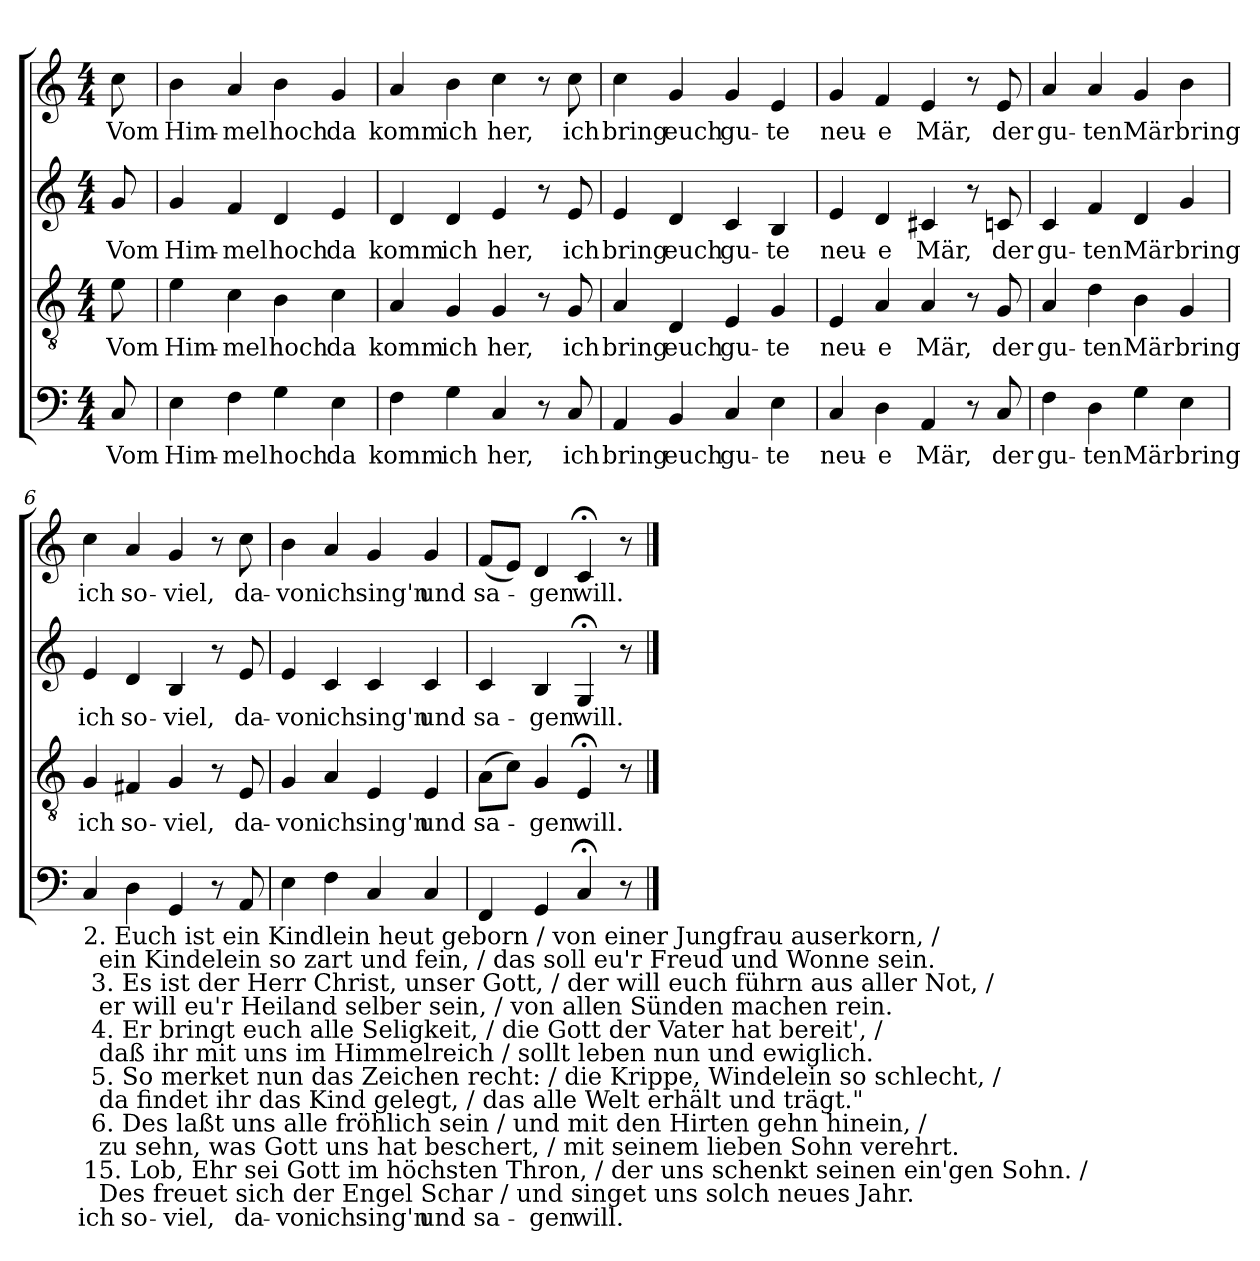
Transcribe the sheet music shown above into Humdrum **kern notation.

**kern	**text	**kern	**text	**kern	**text	**kern	**text
*part4	*part4	*part3	*part3	*part2	*part2	*part1	*part1
*staff4	*staff4	*staff3	*staff3	*staff2	*staff2	*staff1	*staff1
*clefF4	*	*clefGv2	*	*clefG2	*	*clefG2	*
*k[]	*	*k[]	*	*k[]	*	*k[]	*
*C:	*	*C:	*	*C:	*	*C:	*
*M4/4	*	*M4/4	*	*M4/4	*	*M4/4	*
=	=	=	=	=	=	=	=
!	!LO:LY:b	!	!LO:LY:b	!	!LO:LY:b	!	!LO:LY:b
8C/	Vom	8e\	Vom	8g/	Vom	8cc\	Vom
=1	=1	=1	=1	=1	=1	=1	=1
!	!LO:LY:b	!	!LO:LY:b	!	!LO:LY:b	!	!LO:LY:b
4E\	Him-	4e\	Him-	4g/	Him-	4b\	Him-
!	!LO:LY:b	!	!LO:LY:b	!	!LO:LY:b	!	!LO:LY:b
4F\	-mel	4c\	-mel	4f/	-mel	4a/	-mel
!	!LO:LY:b	!	!LO:LY:b	!	!LO:LY:b	!	!LO:LY:b
4G\	hoch	4B\	hoch	4d/	hoch	4b\	hoch
!	!LO:LY:b	!	!LO:LY:b	!	!LO:LY:b	!	!LO:LY:b
4E\	da	4c\	da	4e/	da	4g/	da
=2	=2	=2	=2	=2	=2	=2	=2
!	!LO:LY:b	!	!LO:LY:b	!	!LO:LY:b	!	!LO:LY:b
4F\	komm	4A/	komm	4d/	komm	4a/	komm
!	!LO:LY:b	!	!LO:LY:b	!	!LO:LY:b	!	!LO:LY:b
4G\	ich	4G/	ich	4d/	ich	4b\	ich
!	!LO:LY:b	!	!LO:LY:b	!	!LO:LY:b	!	!LO:LY:b
4C/	her,	4G/	her,	4e/	her,	4cc\	her,
8r	.	8r	.	8r	.	8r	.
!	!LO:LY:b	!	!LO:LY:b	!	!LO:LY:b	!	!LO:LY:b
8C/	ich	8G/	ich	8e/	ich	8cc\	ich
=3	=3	=3	=3	=3	=3	=3	=3
!	!LO:LY:b	!	!LO:LY:b	!	!LO:LY:b	!	!LO:LY:b
4AA/	bring	4A/	bring	4e/	bring	4cc\	bring
!	!LO:LY:b	!	!LO:LY:b	!	!LO:LY:b	!	!LO:LY:b
4BB/	euch	4D/	euch	4d/	euch	4g/	euch
!	!LO:LY:b	!	!LO:LY:b	!	!LO:LY:b	!	!LO:LY:b
4C/	gu-	4E/	gu-	4c/	gu-	4g/	gu-
!	!LO:LY:b	!	!LO:LY:b	!	!LO:LY:b	!	!LO:LY:b
4E\	-te	4G/	-te	4B/	-te	4e/	-te
=4	=4	=4	=4	=4	=4	=4	=4
!	!LO:LY:b	!	!LO:LY:b	!	!LO:LY:b	!	!LO:LY:b
4C/	neu-	4E/	neu-	4e/	neu-	4g/	neu-
!	!LO:LY:b	!	!LO:LY:b	!	!LO:LY:b	!	!LO:LY:b
4D\	-e	4A/	-e	4d/	-e	4f/	-e
!	!LO:LY:b	!	!LO:LY:b	!	!LO:LY:b	!	!LO:LY:b
4AA/	Mär,	4A/	Mär,	4c#X/	Mär,	4e/	Mär,
8r	.	8r	.	8r	.	8r	.
!	!LO:LY:b	!	!LO:LY:b	!	!LO:LY:b	!	!LO:LY:b
8C/	der	8G/	der	8cn/	der	8e/	der
!!LO:LB:g=z
=5	=5	=5	=5	=5	=5	=5	=5
!	!LO:LY:b	!	!LO:LY:b	!	!LO:LY:b	!	!LO:LY:b
4F\	gu-	4A/	gu-	4c/	gu-	4a/	gu-
!	!LO:LY:b	!	!LO:LY:b	!	!LO:LY:b	!	!LO:LY:b
4D\	-ten	4d\	-ten	4f/	-ten	4a/	-ten
!	!LO:LY:b	!	!LO:LY:b	!	!LO:LY:b	!	!LO:LY:b
4G\	Mär	4B\	Mär	4d/	Mär	4g/	Mär
!	!LO:LY:b	!	!LO:LY:b	!	!LO:LY:b	!	!LO:LY:b
4E\	bring	4G/	bring	4g/	bring	4b\	bring
=6	=6	=6	=6	=6	=6	=6	=6
!LO:TX:b:t=2. Euch ist ein Kindlein heut geborn / von einer Jungfrau auserkorn, /\n     ein Kindelein so zart und fein, / das soll eu'r Freud und Wonne sein.\n 3. Es ist der Herr Christ, unser Gott, / der will euch führn aus aller Not, /\n     er will eu'r Heiland selber sein, / von allen Sünden machen rein.\n 4. Er bringt euch alle Seligkeit, / die Gott der Vater hat bereit', /\n     daß ihr mit uns im Himmelreich / sollt leben nun und ewiglich.\n 5. So merket nun das Zeichen recht&colon; / die Krippe, Windelein so schlecht, /\n     da findet ihr das Kind gelegt, / das alle Welt erhält und trägt."\n 6. Des laßt uns alle fröhlich sein / und mit den Hirten gehn hinein, /\n     zu sehn, was Gott uns hat beschert, / mit seinem lieben Sohn verehrt.\n15. Lob, Ehr sei Gott im höchsten Thron, / der uns schenkt seinen ein'gen Sohn. /\n     Des freuet sich der Engel Schar / und singet uns solch neues Jahr.	!	!	!	!	!	!	!
!	!LO:LY:b	!	!LO:LY:b	!	!LO:LY:b	!	!LO:LY:b
4C/	ich	4G/	ich	4e/	ich	4cc\	ich
!	!LO:LY:b	!	!LO:LY:b	!	!LO:LY:b	!	!LO:LY:b
4D\	so-	4F#X/	so-	4d/	so-	4a/	so-
!	!LO:LY:b	!	!LO:LY:b	!	!LO:LY:b	!	!LO:LY:b
4GG/	-viel,	4G/	-viel,	4B/	-viel,	4g/	-viel,
8r	.	8r	.	8r	.	8r	.
!	!LO:LY:b	!	!LO:LY:b	!	!LO:LY:b	!	!LO:LY:b
8AA/	da-	8E/	da-	8e/	da-	8cc\	da-
=7	=7	=7	=7	=7	=7	=7	=7
!	!LO:LY:b	!	!LO:LY:b	!	!LO:LY:b	!	!LO:LY:b
4E\	-von	4G/	-von	4e/	-von	4b\	-von
!	!LO:LY:b	!	!LO:LY:b	!	!LO:LY:b	!	!LO:LY:b
4F\	ich	4A/	ich	4c/	ich	4a/	ich
!	!LO:LY:b	!	!LO:LY:b	!	!LO:LY:b	!	!LO:LY:b
4C/	sing'n	4E/	sing'n	4c/	sing'n	4g/	sing'n
!	!LO:LY:b	!	!LO:LY:b	!	!LO:LY:b	!	!LO:LY:b
4C/	und	4E/	und	4c/	und	4g/	und
=8	=8	=8	=8	=8	=8	=8	=8
!	!LO:LY:b	!	!LO:LY:b	!	!LO:LY:b	!	!LO:LY:b
4FF/	sa-	(>8A\L	sa-	4c/	sa-	(<8f/L	sa-
.	.	8c\J)	.	.	.	8e/J)	.
!	!LO:LY:b	!	!LO:LY:b	!	!LO:LY:b	!	!LO:LY:b
4GG/	-gen	4G/	-gen	4B/	-gen	4d/	-gen
!	!LO:LY:b	!	!LO:LY:b	!	!LO:LY:b	!	!LO:LY:b
4C;/	will.	4E;/	will.	4G;/	will.	4c;/	will.
8r	.	8r	.	8r	.	8r	.
==	==	==	==	==	==	==	==
*-	*-	*-	*-	*-	*-	*-	*-
